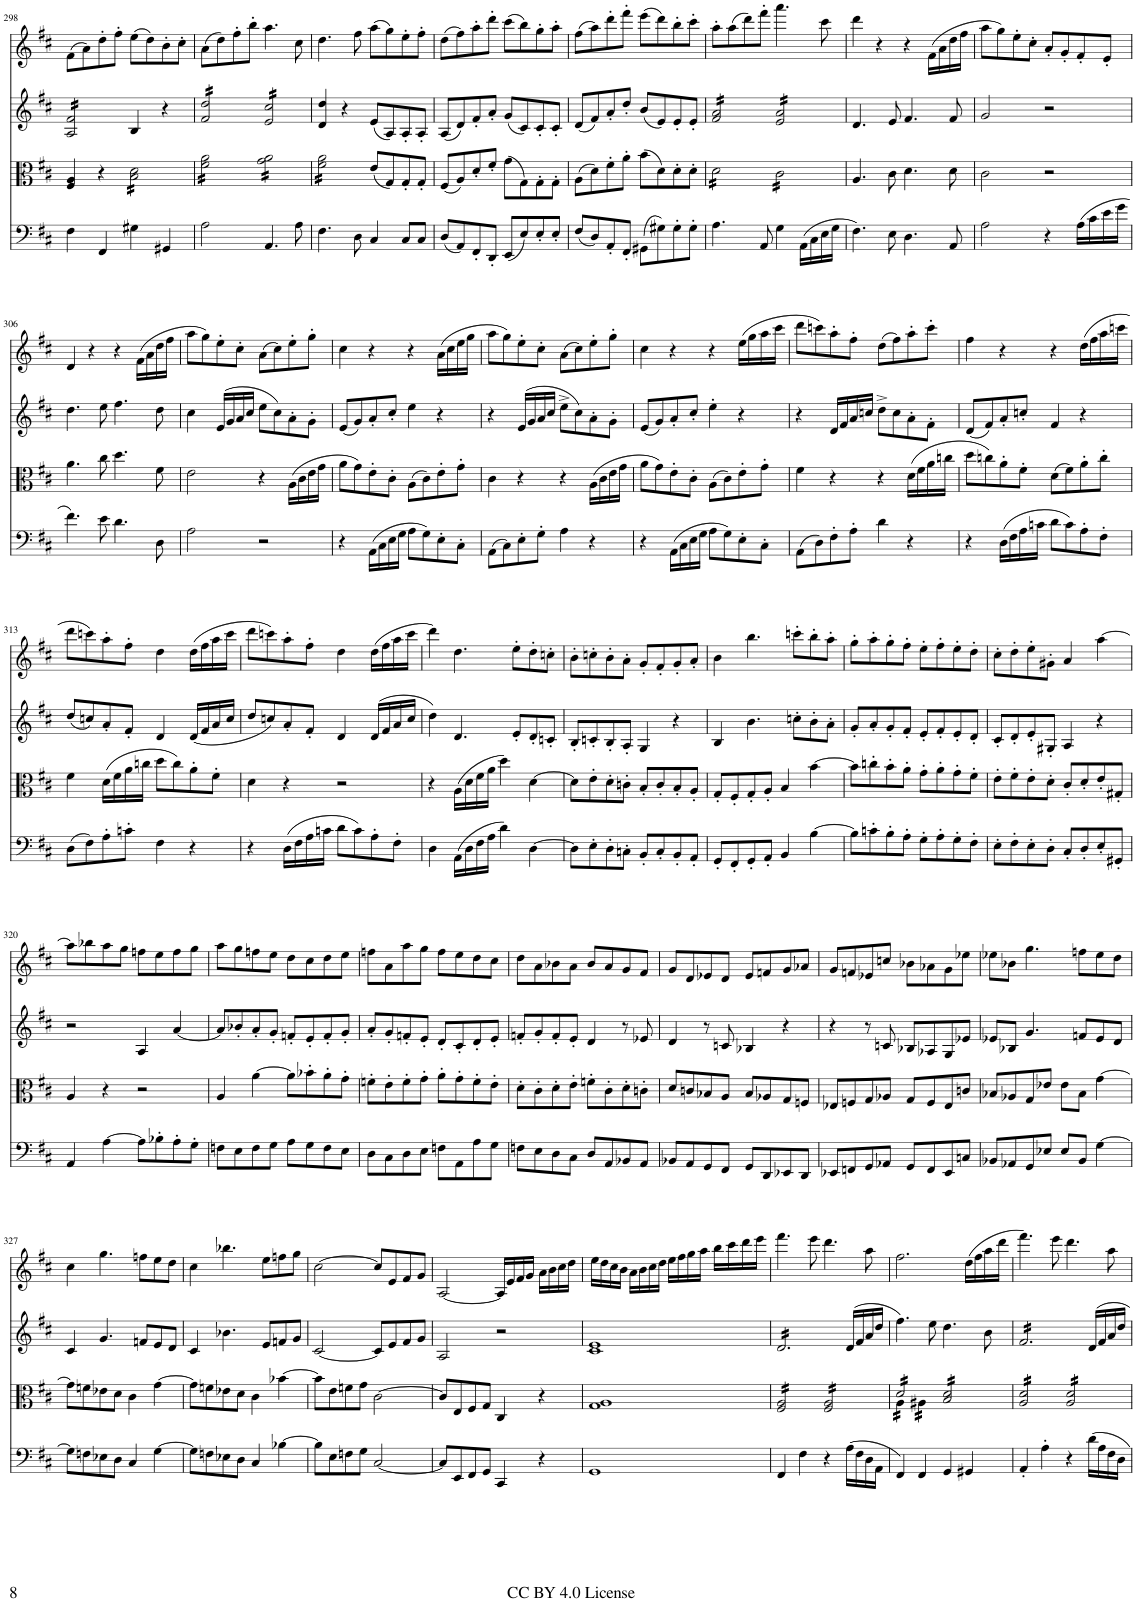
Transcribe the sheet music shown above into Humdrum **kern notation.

**kern	**kern	**kern	**kern
*part4	*part3	*part2	*part1
*staff4	*staff3	*staff2	*staff1
*I"Cello	*I"Viola	*I"Violin II	*I"Violin I
*	*I'Vla	*I'Vln	*I'Vln
!!LO:PB:g=z
*clefF4	*clefC3	*clefG2	*clefG2
*k[f#c#]	*k[f#c#]	*k[f#c#]	*k[f#c#]
*M4/4	*M4/4	*M4/4	*M4/4
*met(c)	*met(c)	*met(c)	*met(c)
=298	=298	=298	=298
*	*	*tremolo	*
4F#\	4F#/ 4A/	16A/ 16f#/LL	(>8f#\L
.	.	16A/ 16f#/	.
.	.	16A/ 16f#/	8a\)
.	.	16A/ 16f#/	.
4FF#/	4r	16A/ 16f#/	8dd'\
.	.	16A/ 16f#/	.
.	.	16A/ 16f#/	8ff#'\J
.	.	16A/ 16f#/JJ	.
*	*	*Xtremolo	*
*	*tremolo	*	*
4G#X\	16B\ 16d\LL	4B/	(>8ee\L
.	16B\ 16d\	.	.
.	16B\ 16d\	.	8dd\)
.	16B\ 16d\	.	.
4GG#X/	16B\ 16d\	4r	8b'\
.	16B\ 16d\	.	.
.	16B\ 16d\	.	8cc#'\J
.	16B\ 16d\JJ	.	.
=299	=299	=299	=299
*	*	*tremolo	*
2A\	16f#\ 16a\LL	16f#/ 16dd/LL	(>8a\L
.	16f#\ 16a\	16f#/ 16dd/	.
.	16f#\ 16a\	16f#/ 16dd/	8dd\)
.	16f#\ 16a\	16f#/ 16dd/	.
.	16f#\ 16a\	16f#/ 16dd/	8ff#'\
.	16f#\ 16a\	16f#/ 16dd/	.
.	16f#\ 16a\	16f#/ 16dd/	8bb'\J
.	16f#\ 16a\JJ	16f#/ 16dd/JJ	.
4.AA/	16g\ 16a\LL	16e/ 16cc#/LL	4.aa\
.	16g\ 16a\	16e/ 16cc#/	.
.	16g\ 16a\	16e/ 16cc#/	.
.	16g\ 16a\	16e/ 16cc#/	.
.	16g\ 16a\	16e/ 16cc#/	.
.	16g\ 16a\	16e/ 16cc#/	.
8A\	16g\ 16a\	16e/ 16cc#/	8cc#\
.	16g\ 16a\JJ	16e/ 16cc#/JJ	.
*	*	*Xtremolo	*
=300	=300	=300	=300
4.F#\	16f#\ 16a\LL	4d/ 4dd/	4.dd\
.	16f#\ 16a\	.	.
.	16f#\ 16a\	.	.
.	16f#\ 16a\	.	.
.	16f#\ 16a\	4r	.
.	16f#\ 16a\	.	.
8D\	16f#\ 16a\	.	8ff#\
.	16f#\ 16a\JJ	.	.
*	*Xtremolo	*	*
4C#/	(8e/L	(8e/L	(>8aa\L
.	8G/)	8A/)	8gg\)
8C#/L	8G'/	8A'/	8ee'\
8C#/J	8G'/J	8A'/J	8ff#'\J
=301	=301	=301	=301
(8D/L	(8F#/L	(8A/L	(>8dd\L
8AA/)	8A/)	8d/)	8ff#\)
8FF#'/	8d'/	8f#'/	8aa'\
8DD'/J	8f#'/J	8a'/J	8ddd'\J
(8EE/L	(>8g\L	(8g/L	(>8ccc#\L
8E/)	8G\)	8c#/)	8bb\)
8E'/	8G'\	8c#'/	8gg'\
8E'/J	8G'\J	8c#'/J	8aa'\J
=302	=302	=302	=302
(8F#/L	(>8A\L	(8d/L	(>8ff#\L
8D/)	8d\)	8f#/)	8aa\)
8AA'/	8f#'\	8a'/	8ddd'\
8FF#'/J	8a'\J	8dd'/J	8fff#'\J
(>8GG#X\L	(>8b\L	(8b/L	(>8eee\L
8G#X\)	8d\)	8e/)	8ddd\)
8G#'\	8d'\	8e'/	8bb'\
8G#'\J	8d'\J	8e'/J	8ccc#'\J
=303	=303	=303	=303
*	*tremolo	*	*
*	*	*tremolo	*
4.A\	16d\LL	16f#/ 16a/LL	8aa'\L
.	16d\	16f#/ 16a/	.
.	16d\	16f#/ 16a/	(>8aa\
.	16d\	16f#/ 16a/	.
.	16d\	16f#/ 16a/	8ddd\)
.	16d\	16f#/ 16a/	.
8AA/	16d\	16f#/ 16a/	8fff#'\J
.	16d\JJ	16f#/ 16a/JJ	.
4G\	16c#\LL	16e/ 16a/LL	4.aaa\
.	16c#\	16e/ 16a/	.
.	16c#\	16e/ 16a/	.
.	16c#\	16e/ 16a/	.
(>16AA\LL	16c#\	16e/ 16a/	.
16C#\	16c#\	16e/ 16a/	.
16E\	16c#\	16e/ 16a/	8ccc#\
16G\JJ	16c#\JJ	16e/ 16a/JJ	.
*	*	*Xtremolo	*
*	*Xtremolo	*	*
=304	=304	=304	=304
4.F#\)	4.A/	4.d/	4ddd\
.	.	.	4r
8E\	8c#\	8e/	.
4.D\	4.d\	4.f#/	4r
.	.	.	(>16f#\LL
.	.	.	16a\
8AA/	8d\	8f#/	16dd\
.	.	.	16ff#\JJ
=305	=305	=305	=305
2A\	2c#\	2g/	8aa\L
.	.	.	8gg\)
.	.	.	8ee'\
.	.	.	8cc#'\J
4r	2r	2r	8a'/L
.	.	.	8g'/
(>16A\LL	.	.	8f#'/
16c#\	.	.	.
16e\	.	.	8e'/J
16g\JJ	.	.	.
!!LO:LB:g=z
=306	=306	=306	=306
4.f#\)	4.a\	4.dd\	4d/
.	.	.	4r
8e\	8cc#\	8ee\	.
4.d\	4.dd\	4.ff#\	4r
.	.	.	(>16f#\LL
.	.	.	16a\
8D\	8f#\	8dd\	16dd\
.	.	.	16ff#\JJ
=307	=307	=307	=307
2A\	2e\	4cc#\	8aa\L
.	.	.	8gg\)
.	.	(>16e/LL	8ee'\
.	.	16g/	.
.	.	16a/	8cc#'\J
.	.	16cc#/JJ	.
2r	4r	8ee\L	(>8a\L
.	.	8cc#\)	8cc#\)
.	(>16A\LL	8a'\	8ee'\
.	16c#\	.	.
.	16e\	8g'\J	8gg'\J
.	16g\JJ	.	.
=308	=308	=308	=308
4r	8a\L	(8e/L	4cc#\
.	8g\)	8g/)	.
(>16AA\LL	8e'\	8a'/	4r
16C#\	.	.	.
16E\	8c#'\J	8cc#'/J	.
16G\JJ	.	.	.
8A\L	(>8A\L	4ee\	4r
8G\)	8c#\)	.	.
8E'\	8e'\	4r	(>16a\LL
.	.	.	16cc#\
8C#'\J	8g'\J	.	16ee\
.	.	.	16gg\JJ
=309	=309	=309	=309
(>8AA\L	4c#\	4r	8aa\L
8C#\)	.	.	8gg\)
8E'\	4r	(>16e/LL	8ee'\
.	.	16g/	.
8G'\J	.	16a/	8cc#'\J
.	.	16cc#/JJ	.
4A\	4r	8ee^\L	(>8a\L
.	.	8cc#\)	8cc#\)
4r	(>16A\LL	8a'\	8ee'\
.	16c#\	.	.
.	16e\	8g'\J	8gg'\J
.	16g\JJ	.	.
=310	=310	=310	=310
4r	8a\L	(8e/L	4cc#\
.	8g\)	8g/)	.
(>16AA\LL	8e'\	8a'/	4r
16C#\	.	.	.
16E\	8c#'\J	8cc#'/J	.
16G\JJ	.	.	.
8A\L	(>8A\L	4ee'\	4r
8G\)	8c#\)	.	.
8E'\	8e'\	4r	(>16ee\LL
.	.	.	16gg\
8C#'\J	8g'\J	.	16aa\
.	.	.	16ccc#\JJ
=311	=311	=311	=311
(>8AA\L	4f#\	4r	8ddd\L
8D\)	.	.	8cccn\)
8F#'\	4r	16d/LL	8aa'\
.	.	16f#/	.
8A'\J	.	16a/	8ff#'\J
.	.	16ccn/JJ	.
4d\	4r	8dd^\L	(>8dd\L
.	.	8cc\	8ff#\)
4r	(>16d\LL	8a'\	8aa'\
.	16f#\	.	.
.	16a\	8f#'\J	8ccc'\J
.	16ccn\JJ	.	.
=312	=312	=312	=312
4r	8dd\L	(8d/L	4ff#\
.	8ccn\)	8f#/)	.
(>16D\LL	8a'\	8a'/	4r
16F#\	.	.	.
16A\	8f#'\J	8ccn'/J	.
16cn\JJ	.	.	.
8d\L	(>8d\L	4f#/	4r
8c\)	8f#\)	.	.
8A'\	8a'\	4r	(>16dd\LL
.	.	.	16ff#\
8F#'\J	8cc'\J	.	16aa\
.	.	.	16cccn\JJ
!!LO:LB:g=z
=313	=313	=313	=313
(>8D\L	4f#\	(8dd/L	8ddd\L
8F#\)	.	8ccn/)	8cccn\)
8A'\	(>16d\LL	8a'/	8aa'\
.	16f#\	.	.
8cn'\J	16a\	8f#'/J	8ff#'\J
.	16ccn\JJ	.	.
4F#\	8dd\L	4d/	4dd\
.	8cc\)	.	.
4r	8a'\	(16d/LL	(>16dd\LL
.	.	16f#/	16ff#\
.	8f#'\J	16a/	16aa\
.	.	16cc/JJ	16ccc\JJ
=314	=314	=314	=314
4r	4d\	8dd/L	8ddd\L
.	.	8ccn/)	8cccn\)
(>16D\LL	4r	8a'/	8aa'\
16F#\	.	.	.
16A\	.	8f#'/J	8ff#'\J
16cn\JJ	.	.	.
8d\L	2r	4d/	4dd\
8c\)	.	.	.
8A'\	.	(16d/LL	(>16dd\LL
.	.	16f#/	16ff#\
8F#'\J	.	16a/	16aa\
.	.	16cc/JJ	16ccc\JJ
=315	=315	=315	=315
4D\	4r	4dd\)	4ddd\)
(>16AA\LL	(>16A\LL	4.d/	4.dd\
16D\	16d\	.	.
16F#\	16f#\	.	.
16A\JJ	16a\JJ	.	.
4d\)	4dd\)	.	.
.	.	8e'/L	8ee'\L
[4D\	[4d\	8d'/	8dd'\
.	.	8cn'/J	8ccn'\J
=316	=316	=316	=316
8D\L]	8d\L]	8B'/L	8b'\L
8E'\	8e'\	8cn'/	8ccn'\
8D'\	8d'\	8B'/	8b'\
8Cn'\J	8cn'\J	8A'/J	8a'\J
8BB'/L	8B'/L	4G/	8g'/L
8C'/	8c'/	.	8f#'/
8BB'/	8B'/	4r	8g'/
8AA'/J	8A'/J	.	8a'/J
=317	=317	=317	=317
8GG'/L	8G'/L	4B/	4b\
8FF#'/	8F#'/	.	.
8GG'/	8G'/	4.b\	4.bb\
8AA'/J	8A'/J	.	.
4BB/	4B/	.	.
.	.	8ccn'\L	8cccn'\L
[4B\	[4b\	8b'\	8bb'\
.	.	8a'\J	8aa'\J
=318	=318	=318	=318
8B\L]	8b\L]	8g'/L	8gg'\L
8cn'\	8ccn'\	8a'/	8aa'\
8B'\	8b'\	8g'/	8gg'\
8A'\J	8a'\J	8f#'/J	8ff#'\J
8G'\L	8g'\L	8e'/L	8ee'\L
8A'\	8a'\	8f#'/	8ff#'\
8G'\	8g'\	8e'/	8ee'\
8F#'\J	8f#'\J	8d'/J	8dd'\J
=319	=319	=319	=319
8E'\L	8e'\L	8c#'/L	8cc#'\L
8F#'\	8f#'\	8d'/	8dd'\
8E'\	8e'\	8e'/	8ee'\
8D'\J	8d'\J	8G#X'/J	8g#X'\J
8C#'/L	8c#'/L	4A/	4a/
8D'/	8d'/	.	.
8E'/	8e'/	4r	[4aa\
8GG#X'/J	8G#X'/J	.	.
!!LO:LB:g=z
=320	=320	=320	=320
4AA/	4A/	2r	8aa\L]
.	.	.	8bb-X\
[4A\	4r	.	8aa\
.	.	.	8gg\J
8A\L]	2r	4A/	8ffn\L
8B-X'\	.	.	8ee\
8A'\	.	[4a/	8ff\
8G'\J	.	.	8gg\J
=321	=321	=321	=321
8Fn\L	4A/	8a/L]	8aa\L
8E\	.	8b-X'/	8gg\
8F\	[4a\	8a'/	8ffn\
8G\J	.	8g'/J	8ee\J
8A\L	8a\L]	8fn'/L	8dd\L
8G\	8b-X'\	8e'/	8cc#\
8F\	8a'\	8f'/	8dd\
8E\J	8g'\J	8g'/J	8ee\J
=322	=322	=322	=322
8D\L	8fn'\L	8a'/L	8ffn\L
8C#\	8e'\	8g'/	8a\
8D\	8f'\	8fn'/	8aa\
8E\J	8g'\J	8e'/J	8gg\J
8Fn\L	8a'\L	8d'/L	8ff\L
8AA\	8g'\	8c#'/	8ee\
8A\	8f'\	8d'/	8dd\
8G\J	8e'\J	8e'/J	8cc#\J
=323	=323	=323	=323
8Fn\L	8d'\L	8fn'/L	8dd\L
8E\	8c#'\	8g'/	8a\
8D\	8d'\	8f'/	8b-X\
8C#\J	8e'\J	8e'/J	8a\J
8D/L	8fn'\L	4d/	8b-/L
8AA/	8c#'\	.	8a/
8BB-X/	8d'\	8r	8g/
8AA/J	8cn'\J	8e-X/	8f#/J
=324	=324	=324	=324
8BB-X/L	8d/L	4d/	8g/L
8AA/	8cn/	.	8d/
8GG/	8B-X/	8r	8e-X/
8FF#/J	8A/J	8cn/	8d/J
8GG/L	8B-/L	4B-X/	8e-/L
8DD/	8A-X/	.	8fn/
8EE-X/	8G/	4r	8g/
8DD/J	8Fn/J	.	8a-X/J
=325	=325	=325	=325
8EE-X/L	8E-X/L	4r	8g/L
8FFn/	8Fn/	.	8fn/
8GG/	8G/	8r	8e-X/
8AA-X/J	8A-X/J	8cn/	8ccn/J
8GG/L	8G/L	8B-X/L	8b-X\L
8FF/	8F/	8A-X/	8a-X\
8EE-/	8E-/	8G/	8g\
8Cn/J	8cn/J	8e-X/J	8ee-X\J
=326	=326	=326	=326
8BB-X/L	8B-X/L	8e-X/L	8ee-X\L
8AA-X/	8A-X/	8B-X/J	8b-X\J
8GG/	8G/	4.g/	4.gg\
8E-X/J	8e-X/J	.	.
8E-/L	8e-\L	.	.
8BB-/J	8B-\J	8fn/L	8ffn\L
[4G\	[4g\	8e-/	8ee-\
.	.	8d/J	8dd\J
!!LO:LB:g=z
=327	=327	=327	=327
8G\L]	8g\L]	4c#/	4cc#\
8Fn\	8fn\	.	.
8E-X\	8e-X\	4.g/	4.gg\
8D\J	8d\J	.	.
4C#/	4c#\	.	.
.	.	8fn/L	8ffn\L
[4G\	[4g\	8e/	8ee\
.	.	8d/J	8dd\J
=328	=328	=328	=328
8G\L]	8g\L]	4c#/	4cc#\
8Fn\	8fn\	.	.
8E-X\	8e-X\	4.b-X\	4.bb-X\
8D\J	8d\J	.	.
4C#/	4c#\	.	.
.	.	8e/L	8ee\L
[4B-X\	[4b-X\	8fn/	8ffn\
.	.	8g/J	8gg\J
=329	=329	=329	=329
8B-\L]	8b-\L]	[2c#/	[2cc#\
8E\	8e\	.	.
8Fn\	8fn\	.	.
8G\J	8g\J	.	.
[2C#/	[2c#\	8c#/L]	8cc#/L]
.	.	8e/	8e/
.	.	8f#/	8f#/
.	.	8g/J	8g/J
=330	=330	=330	=330
8C#/L]	8c#/L]	2A/	[2A/
8EE/	8E/	.	.
8FF#/	8F#/	.	.
8GG/J	8G/J	.	.
4CC#/	4C#/	2r	16A/LL]
.	.	.	16e/
.	.	.	16f#/
.	.	.	16g/JJ
4r	4r	.	16a\LL
.	.	.	16b\
.	.	.	16cc#\
.	.	.	16dd\JJ
=331	=331	=331	=331
1GG	1G 1A	1c# 1e	16ee\LL
.	.	.	16dd\
.	.	.	16cc#\
.	.	.	16b\JJ
.	.	.	16a\LL
.	.	.	16b\
.	.	.	16cc#\
.	.	.	16dd\JJ
.	.	.	16ee\LL
.	.	.	16ff#\
.	.	.	16gg\
.	.	.	16aa\JJ
.	.	.	16bb\LL
.	.	.	16ccc#\
.	.	.	16ddd\
.	.	.	16eee\JJ
=332	=332	=332	=332
*	*tremolo	*	*
*	*	*tremolo	*
4FF#/	16F#/ 16A/LL	16d/LL	4.fff#\
.	16F#/ 16A/	16d/	.
.	16F#/ 16A/	16d/	.
.	16F#/ 16A/	16d/	.
4F#\	16F#/ 16A/	16d/	.
.	16F#/ 16A/	16d/	.
.	16F#/ 16A/	16d/	8eee\
.	16F#/ 16A/JJ	16d/	.
4r	16F#/ 16A/LL	16d/	4.ddd\
.	16F#/ 16A/	16d/	.
.	16F#/ 16A/	16d/	.
.	16F#/ 16A/	16d/JJ	.
*	*	*Xtremolo	*
(>16A\LL	16F#/ 16A/	(16d/LL	.
16F#\	16F#/ 16A/	16f#/	.
16D\	16F#/ 16A/	16a/	8aa\
16AA\JJ	16F#/ 16A/JJ	16dd/JJ	.
=333	=333	=333	=333
*	*^	*	*
4FF#/)	16d/LL	16A\LL	4.ff#\)	2.ff#\
.	16d/	16A\	.	.
.	16d/	16A\	.	.
.	16d/	16A\JJ	.	.
4FF#/	16d/	16A#X\LL	.	.
.	16d/	16A#X\	.	.
.	16d/	16A#X\	8ee\	.
.	16d/JJ	16A#X\JJ	.	.
4GG/	16B/ 16d/LL	2ryy	4.dd\	.
.	16B/ 16d/	.	.	.
.	16B/ 16d/	.	.	.
.	16B/ 16d/	.	.	.
4GG#X/	16B/ 16d/	.	.	(>16dd\LL
.	16B/ 16d/	.	.	16ff#\
.	16B/ 16d/	.	8b\	16aa\
.	16B/ 16d/JJ	.	.	16ddd\JJ
*	*v	*v	*	*
=334	=334	=334	=334
*	*	*tremolo	*
4AA'/	16A/ 16d/LL	16f#/LL	4.fff#\)
.	16A/ 16d/	16f#/	.
.	16A/ 16d/	16f#/	.
.	16A/ 16d/	16f#/	.
4A'\	16A/ 16d/	16f#/	.
.	16A/ 16d/	16f#/	.
.	16A/ 16d/	16f#/	8eee\
.	16A/ 16d/JJ	16f#/	.
4r	16A/ 16d/LL	16f#/	4.ddd\
.	16A/ 16d/	16f#/	.
.	16A/ 16d/	16f#/	.
.	16A/ 16d/	16f#/JJ	.
*	*	*Xtremolo	*
16d\LL	16A/ 16d/	16d/LL	.
16A\	16A/ 16d/	16f#/	.
16F#\	16A/ 16d/	16a/	8aa\
16D\JJ	16A/ 16d/JJ	16dd/JJ	.
*	*Xtremolo	*	*
=	=	=	=
*-	*-	*-	*-
